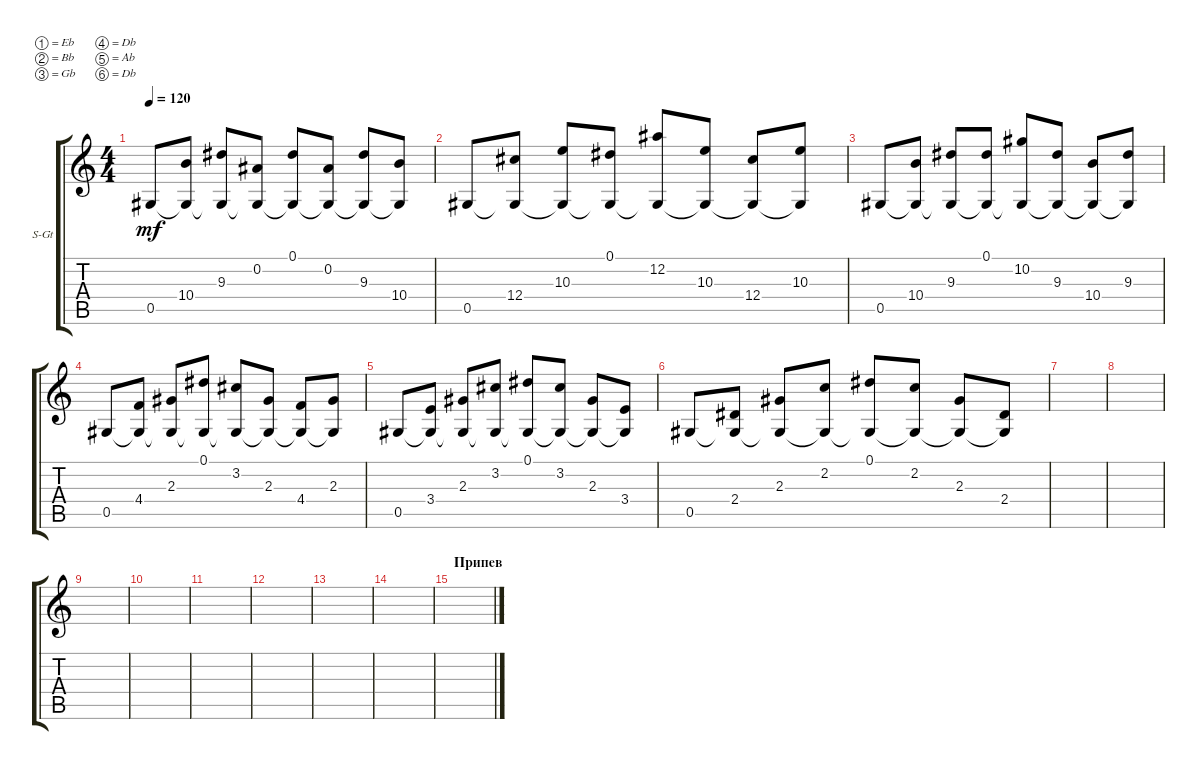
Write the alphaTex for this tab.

\defaultSystemsLayout 4
\bracketExtendMode groupsimilarinstruments
\firstSystemTrackNameOrientation horizontal
\otherSystemsTrackNameOrientation horizontal
\track ("Акустика" "S-Gt") {instrument acousticguitarsteel}
\staff {score tabs}
\tuning (Eb4 Bb3 Gb3 Db3 Ab2 Db2)
\ts (4 4)
\tempo 120
\clef g2
\scale
0.333333
\ks c
0.5.8{dy mf} (10.4 0.5{t}).8 (9.3 0.5{t}).8 (0.2 0.5{t}).8 (0.1 0.5{t}).8 (0.2 0.5{t}).8 (9.3 0.5{t}).8 (10.4 0.5{t}).8 |
\scale
0.333333 0.5.8 (12.4 0.5{t}).8 (10.3 0.5{t}).8 (0.1 0.5{t}).8 (12.2 0.5{t}).8 (10.3 0.5{t}).8 (12.4 0.5{t}).8 (10.3 0.5{t}).8 |
\scale
0.333333 0.5.8 (10.4 0.5{t}).8 (9.3 0.5{t}).8 (0.1 0.5{t}).8 (10.2 0.5{t}).8 (9.3 0.5{t}).8 (10.4 0.5{t}).8 (9.3 0.5{t}).8 |
\scale
0.333333 0.5.8 (4.4 0.5{t}).8 (2.3 0.5{t}).8 (0.1 0.5{t}).8 (3.2 0.5{t}).8 (2.3 0.5{t}).8 (4.4 0.5{t}).8 (2.3 0.5{t}).8 |
\scale
0.333333 0.5.8 (3.4 0.5{t}).8 (2.3 0.5{t}).8 (3.2 0.5{t}).8 (0.1 0.5{t}).8 (3.2 0.5{t}).8 (2.3 0.5{t}).8 (3.4 0.5{t}).8 |
\scale
0.333333 0.5.8 (2.4 0.5{t}).8 (2.3 0.5{t}).8 (2.2 0.5{t}).8 (0.1 0.5{t}).8 (2.2 0.5{t}).8 (2.3 0.5{t}).8 (2.4 0.5{t}).8 |
\scale
0.333333 |
\scale
0.333333 |
\scale
0.333333 |
\scale
0.333333 |
\scale
0.333333 |
\scale
0.333333 |
\scale
0.333333 |
\scale
0.333333 |
\section ("" "Припев")
\scale
0.333333 |
\scale
0.333333
